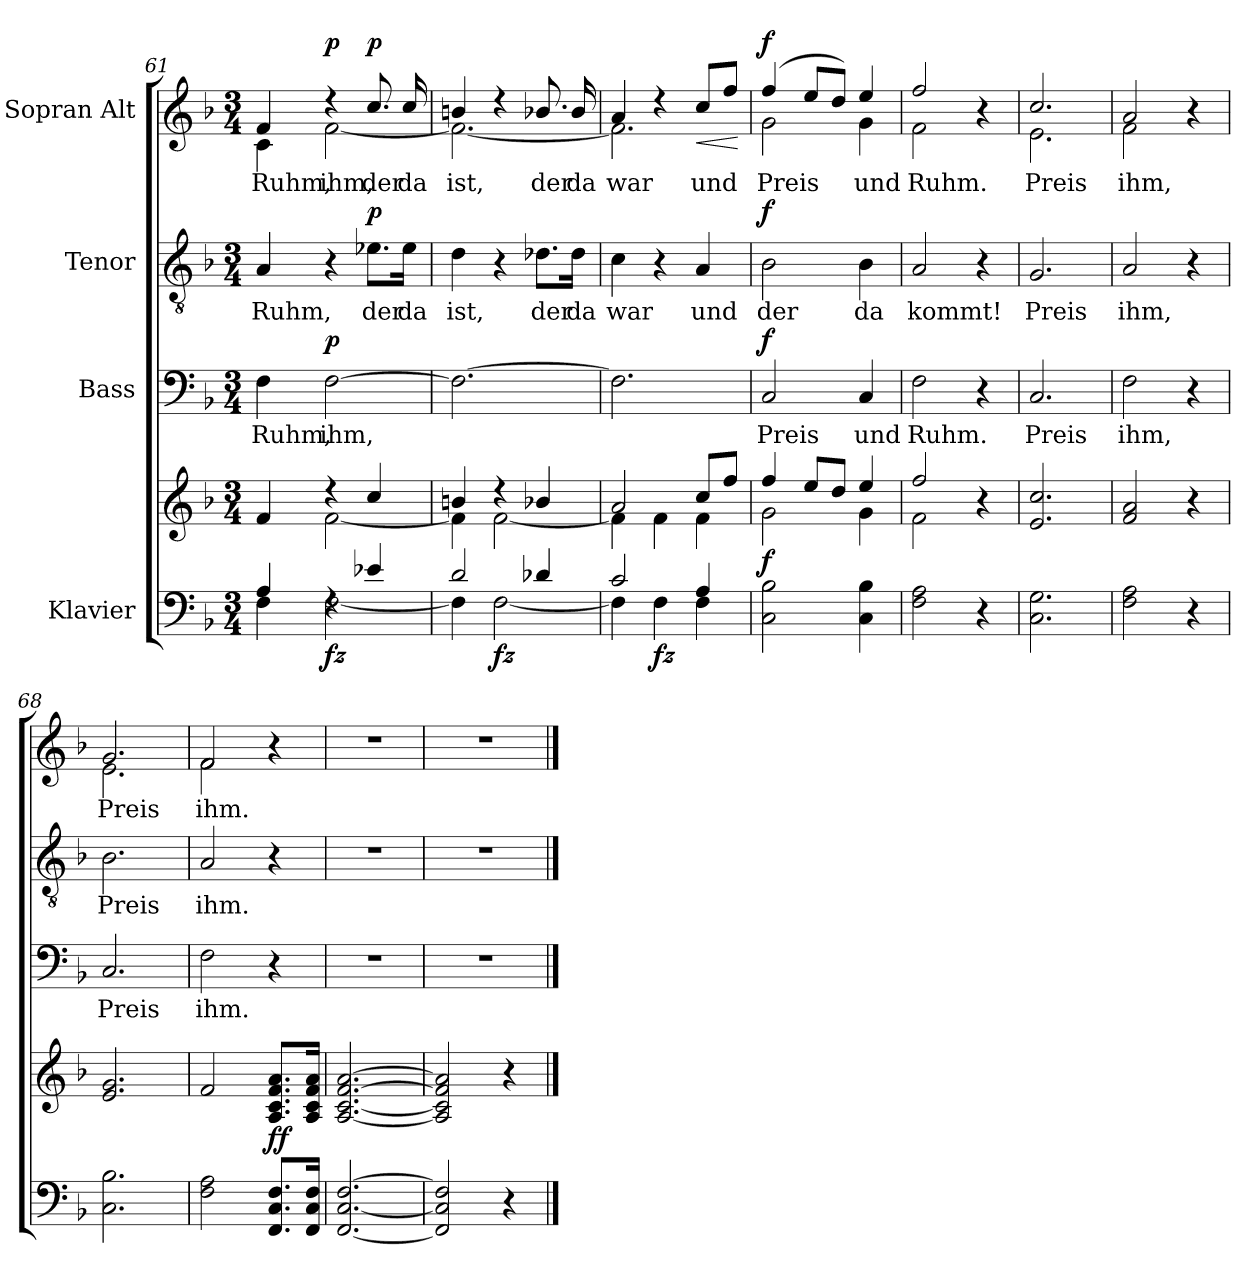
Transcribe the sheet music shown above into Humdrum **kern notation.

**kern	**kern	**dynam	**kern	**text	**dynam	**kern	**text	**dynam	**kern	**text	**dynam
*part4	*part4	*part4	*part3	*part3	*part3	*part2	*part2	*part2	*part1	*part1	*part1
*staff5	*staff4	*staff4/5	*staff3	*staff3	*staff3	*staff2	*staff2	*staff2	*staff1	*staff1	*staff1
*I"Klavier	*	*	*I"Bass	*	*	*I"Tenor	*	*	*I"Sopran Alt	*	*
!!LO:PB:g=z
*clefF4	*clefG2	*	*clefF4	*	*	*clefGv2	*	*	*clefG2	*	*
*k[b-]	*k[b-]	*	*k[b-]	*	*	*k[b-]	*	*	*k[b-]	*	*
*M3/4	*M3/4	*	*M3/4	*	*	*M3/4	*	*	*M3/4	*	*
=61	=61	=61	=61	=61	=61	=61	=61	=61	=61	=61	=61
*^	*^	*	*	*	*	*	*	*	*	*	*
!	!	!	!	!	!	!LO:LY:b	!	!	!LO:LY:b	!	!	!LO:LY:b	!
*	*	*	*	*	*	*	*	*	*	*	*^	*	*
4A/	4F\	4f/	4ryy	.	4F\	Ruhm,	.	4A/	Ruhm,	.	4f/	4c\	Ruhm,	.
!	!	!	!	!LO:DY:b=2	!	!LO:LY:b	!LO:DY:a	!	!	!	!	!	!LO:LY:b	!LO:DY:b
4rF	[2F\	4r	[2f\	fz	[2F\	ihm,	p	4r	.	.	4r	[2f\	ihm,	p
!	!	!	!	!	!	!	!	!	!LO:LY:b	!LO:DY:a	!	!	!LO:LY:b	!LO:DY:a
4e-X/	.	4cc/	.	.	.	.	.	8.e-X\L	der	p	8.cc/	.	der	p
!	!	!	!	!	!	!	!	!	!LO:LY:b	!	!	!	!LO:LY:b	!
.	.	.	.	.	.	.	.	16e-\Jk	da	.	16cc/	.	da	.
=62	=62	=62	=62	=62	=62	=62	=62	=62	=62	=62	=62	=62	=62	=62
!	!	!	!	!	!	!	!	!	!LO:LY:b	!	!	!	!LO:LY:b	!
2d/	4F\]	4bn/	4f\]	.	2.F\_	.	.	4d\	ist,	.	4bn/	2.f\_	ist,	.
!	!	!	!	!LO:DY:b=2	!	!	!	!	!	!	!	!	!	!
.	[2F\	4r	[2f\	fz	.	.	.	4r	.	.	4r	.	.	.
!	!	!	!	!	!	!	!	!	!LO:LY:b	!	!	!	!LO:LY:b	!
4d-X/	.	4b-X/	.	.	.	.	.	8.d-X\L	der	.	8.b-X/	.	der	.
!	!	!	!	!	!	!	!	!	!LO:LY:b	!	!	!	!LO:LY:b	!
.	.	.	.	.	.	.	.	16d-\Jk	da	.	16b-/	.	da	.
=63	=63	=63	=63	=63	=63	=63	=63	=63	=63	=63	=63	=63	=63	=63
!	!	!	!	!	!	!	!	!	!LO:LY:b	!	!	!	!LO:LY:b	!
2c/	4F\]	2a/	4f\]	.	2.F\]	.	.	4c\	war	.	4a/	2.f\]	war	.
!	!	!	!	!LO:DY:b=2	!	!	!	!	!	!	!	!	!	!
.	4F\	.	4f\	fz	.	.	.	4r	.	.	4r	.	.	.
!	!	!	!	!	!	!	!	!	!LO:LY:b	!	!	!	!LO:LY:b	!LO:HP:b
4A/	4F\	8cc/L	4f\	.	.	.	.	4A/	und	.	8cc/L	.	und	<
.	.	8ff/J	.	.	.	.	.	.	.	.	8ff/J	.	.	.
*v	*v	*	*	*	*	*	*	*	*	*	*v	*v	*	*
*	*v	*v	*	*	*	*	*	*	*	*	*	*
.	.	.	.	.	.	.	.	.	.	.	[
=64	=64	=64	=64	=64	=64	=64	=64	=64	=64	=64	=64
*	*^	*	*	*	*	*	*	*	*	*	*
!	!	!	!	!	!LO:LY:b	!	!	!LO:LY:b	!	!	!LO:LY:b	!
*	*	*	*	*	*	*	*	*	*	*^	*	*
!	!	!	!LO:DY:a=2	!	!	!LO:DY:a	!	!	!LO:DY:a	!	!	!LO:LY:b	!LO:DY:a
2C\ 2B-\	4ff/	2g\	f	2C/	Preis	f	2B-\	der	f	(4ff/	2g\	Preis	f
.	8ee/L	.	.	.	.	.	.	.	.	8ee/L	.	.	.
.	8dd/J	.	.	.	.	.	.	.	.	8dd/J)	.	.	.
!	!	!	!	!	!LO:LY:b	!	!	!LO:LY:b	!	!	!	!LO:LY:b	!
!	!	!	!	!	!	!	!	!	!	!	!	!LO:LY:b	!
4C\ 4B-\	4ee/	4g\	.	4C/	und	.	4B-\	da	.	4ee/	4g\	und	.
!!LO:LB:g=z	!!
=65	=65	=65	=65	=65	=65	=65	=65	=65	=65	=65	=65	=65	=65
!	!	!	!	!	!LO:LY:b	!	!	!LO:LY:b	!	!	!	!LO:LY:b	!
!	!	!	!	!	!	!	!	!	!	!	!	!LO:LY:b	!
2F\ 2A\	2ff/	2f\	.	2F\	Ruhm.	.	2A/	kommt!	.	2ff/	2f\	Ruhm.	.
4r	4r	4ryy	.	4r	.	.	4r	.	.	4r	4ryy	.	.
=66	=66	=66	=66	=66	=66	=66	=66	=66	=66	=66	=66	=66	=66
!	!	!	!	!	!LO:LY:b	!	!	!LO:LY:b	!	!	!	!LO:LY:b	!
*	*v	*v	*	*	*	*	*	*	*	*	*	*	*
2.C\ 2.G\	2.e/ 2.cc/	.	2.C/	Preis	.	2.G/	Preis	.	2.cc/	2.e\	Preis	.
=67	=67	=67	=67	=67	=67	=67	=67	=67	=67	=67	=67	=67
!	!	!	!	!LO:LY:b	!	!	!LO:LY:b	!	!	!	!LO:LY:b	!
2F\ 2A\	2f/ 2a/	.	2F\	ihm,	.	2A/	ihm,	.	2a/	2f\	ihm,	.
4r	4r	.	4r	.	.	4r	.	.	4r	4ryy	.	.
=68	=68	=68	=68	=68	=68	=68	=68	=68	=68	=68	=68	=68
!	!	!	!	!LO:LY:b	!	!	!LO:LY:b	!	!	!	!LO:LY:b	!
2.C\ 2.B-\	2.e/ 2.g/	.	2.C/	Preis	.	2.B-\	Preis	.	2.g/	2.e\	Preis	.
=69	=69	=69	=69	=69	=69	=69	=69	=69	=69	=69	=69	=69
!	!	!	!	!LO:LY:b	!	!	!LO:LY:b	!	!	!	!LO:LY:b	!
2F\ 2A\	2f/	.	2F\	ihm.	.	2A/	ihm.	.	2f/	2f\	ihm.	.
!	!	!LO:DY:a=2	!	!	!	!	!	!	!	!	!	!
8.FF/ 8.C/ 8.F/L	8.A/ 8.c/ 8.f/ 8.a/L	ff	4r	.	.	4r	.	.	4r	4ryy	.	.
16FF/ 16C/ 16F/Jk	16A/ 16c/ 16f/ 16a/Jk	.	.	.	.	.	.	.	.	.	.	.
*	*	*	*	*	*	*	*	*	*v	*v	*	*
=70	=70	=70	=70	=70	=70	=70	=70	=70	=70	=70	=70
[2.FF/ [2.C/ [2.F/	[2.A/ [2.c/ [2.f/ [2.a/	.	2.r	.	.	2.r	.	.	2.r	.	.
=71	=71	=71	=71	=71	=71	=71	=71	=71	=71	=71	=71
2FF/] 2C/] 2F/]	2A/] 2c/] 2f/] 2a/]	.	2.r	.	.	2.r	.	.	2.r	.	.
4r	4r	.	.	.	.	.	.	.	.	.	.
==	==	==	==	==	==	==	==	==	==	==	==
*-	*-	*-	*-	*-	*-	*-	*-	*-	*-	*-	*-
